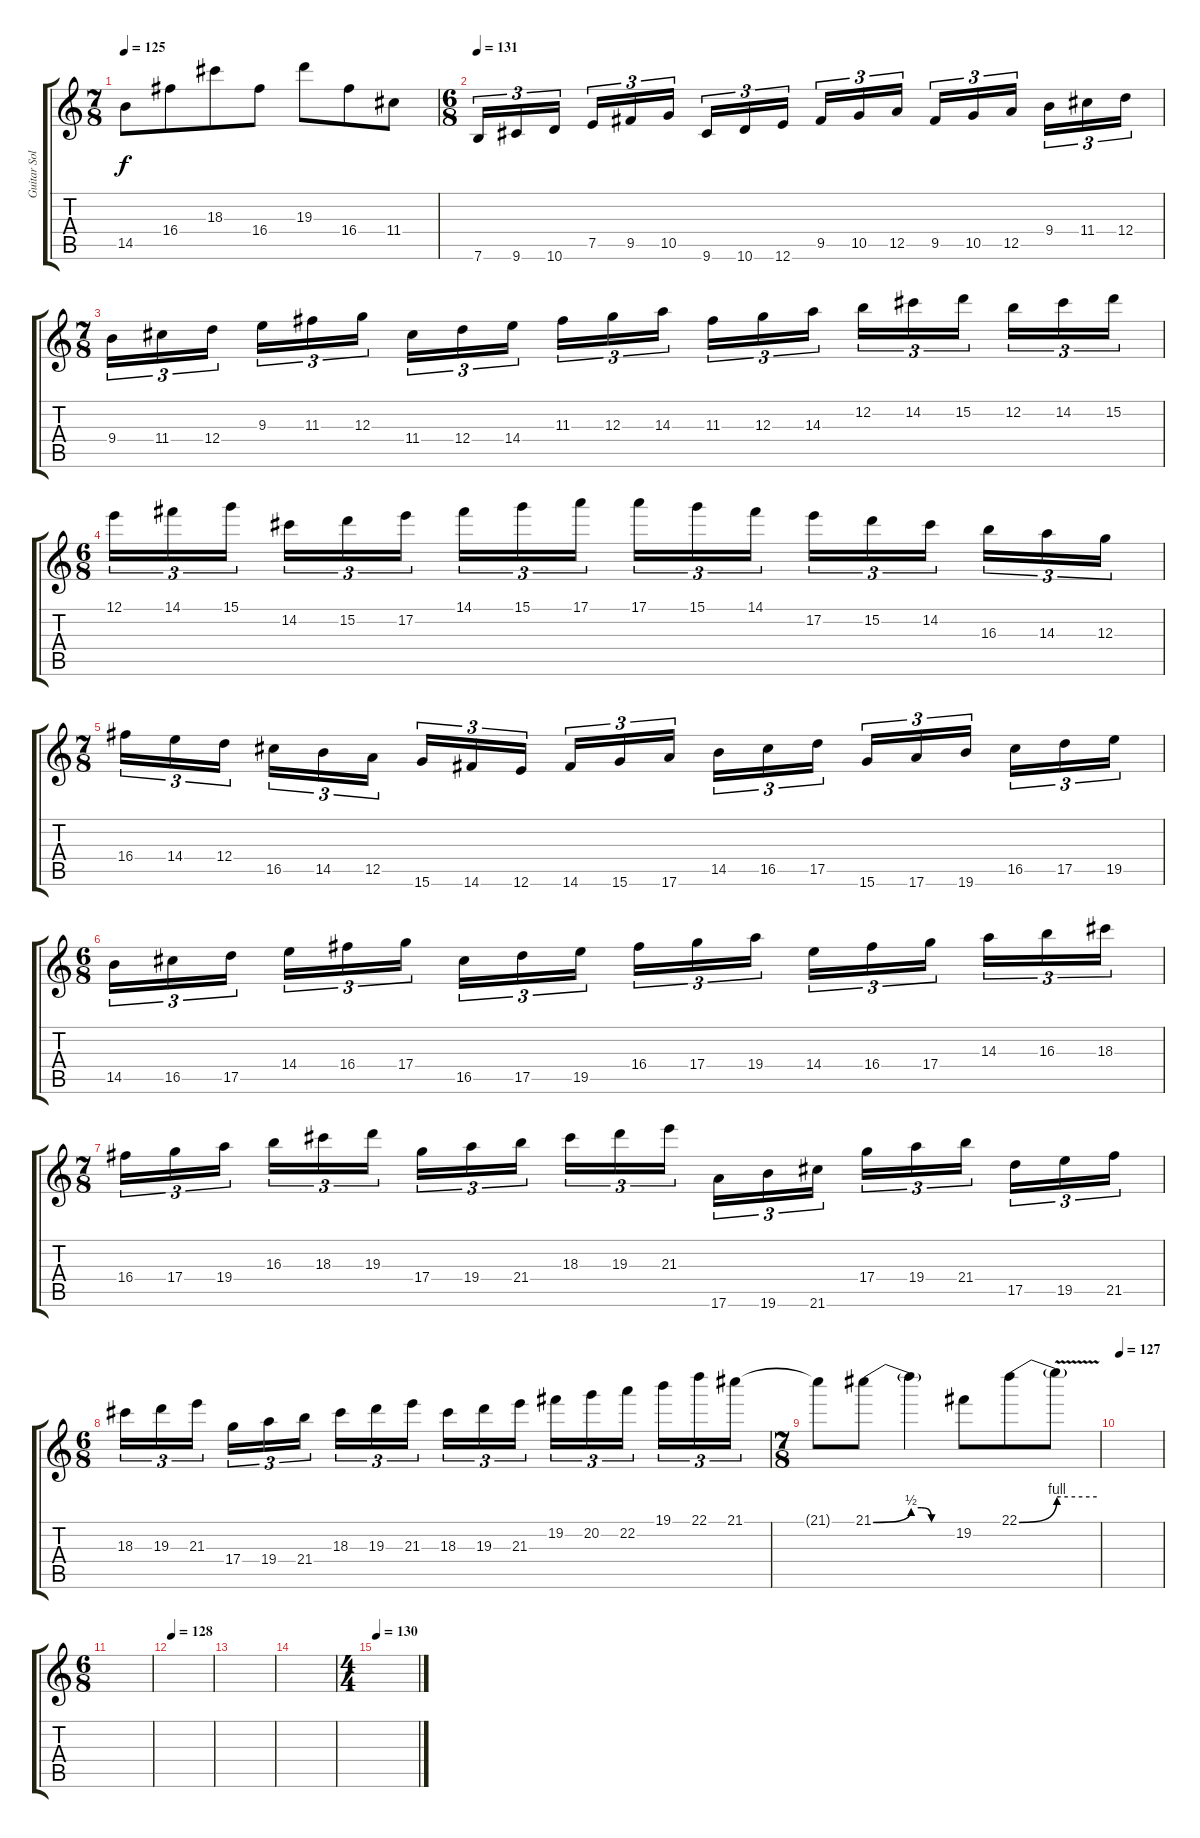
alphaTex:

\track ("Guitar Solo" "Guitar Sol") {instrument distortionguitar}
\staff {score tabs}
\tuning (E4 B3 G3 D3 A2 E2) {hide}
\ts (7 8)
\tempo 125
\clef g2
\ks aminor
14.5.8{dy f} 16.4.8 18.3.8 16.4.8 19.3.8 16.4.8 11.4.8 |
\ts (6 8)
\tempo 131
7.6.16{tu (3 2)} 9.6.16{tu (3 2)} 10.6.16{tu (3 2) beam splitsecondary} 7.5.16{tu (3 2)} 9.5.16{tu (3 2)} 10.5.16{tu (3 2) beam splitsecondary} 9.6.16{tu (3 2)} 10.6.16{tu (3 2)} 12.6.16{tu (3 2)} 9.5.16{tu (3 2)} 10.5.16{tu (3 2)} 12.5.16{tu (3 2) beam splitsecondary} 9.5.16{tu (3 2)} 10.5.16{tu (3 2)} 12.5.16{tu (3 2) beam splitsecondary} 9.4.16{tu (3 2)} 11.4.16{tu (3 2)} 12.4.16{tu (3 2)} |
\ts (7 8)
9.4.16{tu (3 2)} 11.4.16{tu (3 2)} 12.4.16{tu (3 2)} 9.3.16{tu (3 2)} 11.3.16{tu (3 2)} 12.3.16{tu (3 2)} 11.4.16{tu (3 2)} 12.4.16{tu (3 2)} 14.4.16{tu (3 2)} 11.3.16{tu (3 2)} 12.3.16{tu (3 2)} 14.3.16{tu (3 2)} 11.3.16{tu (3 2)} 12.3.16{tu (3 2)} 14.3.16{tu (3 2)} 12.2.16{tu (3 2)} 14.2.16{tu (3 2)} 15.2.16{tu (3 2)} 12.2.16{tu (3 2)} 14.2.16{tu (3 2)} 15.2.16{tu (3 2)} |
\ts (6 8)
12.1.16{tu (3 2)} 14.1.16{tu (3 2)} 15.1.16{tu (3 2) beam splitsecondary} 14.2.16{tu (3 2)} 15.2.16{tu (3 2)} 17.2.16{tu (3 2) beam splitsecondary} 14.1.16{tu (3 2)} 15.1.16{tu (3 2)} 17.1.16{tu (3 2)} 17.1.16{tu (3 2)} 15.1.16{tu (3 2)} 14.1.16{tu (3 2) beam splitsecondary} 17.2.16{tu (3 2)} 15.2.16{tu (3 2)} 14.2.16{tu (3 2) beam splitsecondary} 16.3.16{tu (3 2)} 14.3.16{tu (3 2)} 12.3.16{tu (3 2)} |
\ts (7 8)
16.4.16{tu (3 2)} 14.4.16{tu (3 2)} 12.4.16{tu (3 2)} 16.5.16{tu (3 2)} 14.5.16{tu (3 2)} 12.5.16{tu (3 2)} 15.6.16{tu (3 2)} 14.6.16{tu (3 2)} 12.6.16{tu (3 2)} 14.6.16{tu (3 2)} 15.6.16{tu (3 2)} 17.6.16{tu (3 2)} 14.5.16{tu (3 2)} 16.5.16{tu (3 2)} 17.5.16{tu (3 2)} 15.6.16{tu (3 2)} 17.6.16{tu (3 2)} 19.6.16{tu (3 2)} 16.5.16{tu (3 2)} 17.5.16{tu (3 2)} 19.5.16{tu (3 2)} |
\ts (6 8)
14.5.16{tu (3 2)} 16.5.16{tu (3 2)} 17.5.16{tu (3 2) beam splitsecondary} 14.4.16{tu (3 2)} 16.4.16{tu (3 2)} 17.4.16{tu (3 2) beam splitsecondary} 16.5.16{tu (3 2)} 17.5.16{tu (3 2)} 19.5.16{tu (3 2)} 16.4.16{tu (3 2)} 17.4.16{tu (3 2)} 19.4.16{tu (3 2) beam splitsecondary} 14.4.16{tu (3 2)} 16.4.16{tu (3 2)} 17.4.16{tu (3 2) beam splitsecondary} 14.3.16{tu (3 2)} 16.3.16{tu (3 2)} 18.3.16{tu (3 2)} |
\ts (7 8)
16.4.16{tu (3 2)} 17.4.16{tu (3 2)} 19.4.16{tu (3 2)} 16.3.16{tu (3 2)} 18.3.16{tu (3 2)} 19.3.16{tu (3 2)} 17.4.16{tu (3 2)} 19.4.16{tu (3 2)} 21.4.16{tu (3 2)} 18.3.16{tu (3 2)} 19.3.16{tu (3 2)} 21.3.16{tu (3 2)} 17.6.16{tu (3 2)} 19.6.16{tu (3 2)} 21.6.16{tu (3 2)} 17.4.16{tu (3 2)} 19.4.16{tu (3 2)} 21.4.16{tu (3 2)} 17.5.16{tu (3 2)} 19.5.16{tu (3 2)} 21.5.16{tu (3 2)} |
\ts (6 8)
18.3.16{tu (3 2)} 19.3.16{tu (3 2)} 21.3.16{tu (3 2) beam splitsecondary} 17.4.16{tu (3 2)} 19.4.16{tu (3 2)} 21.4.16{tu (3 2) beam splitsecondary} 18.3.16{tu (3 2)} 19.3.16{tu (3 2)} 21.3.16{tu (3 2)} 18.3.16{tu (3 2)} 19.3.16{tu (3 2)} 21.3.16{tu (3 2) beam splitsecondary} 19.2.16{tu (3 2)} 20.2.16{tu (3 2)} 22.2.16{tu (3 2) beam splitsecondary} 19.1.16{tu (3 2)} 22.1.16{tu (3 2)} 21.1.16{tu (3 2)} |
\ts (7 8)
21.1{t}.8 21.1{be (bend 0 0 60 2)}.8 21.1{be (custom 0 2 15 2 30 0 60 0) t}.4 19.2.8 22.1{be (bend 0 0 60 4)}.8 22.1{be (hold 0 4 60 4) v t}.8 |
\tempo 127
|
\ts (6 8)
|
\tempo 128
|
|
|
\ts (4 4)
\tempo 130
